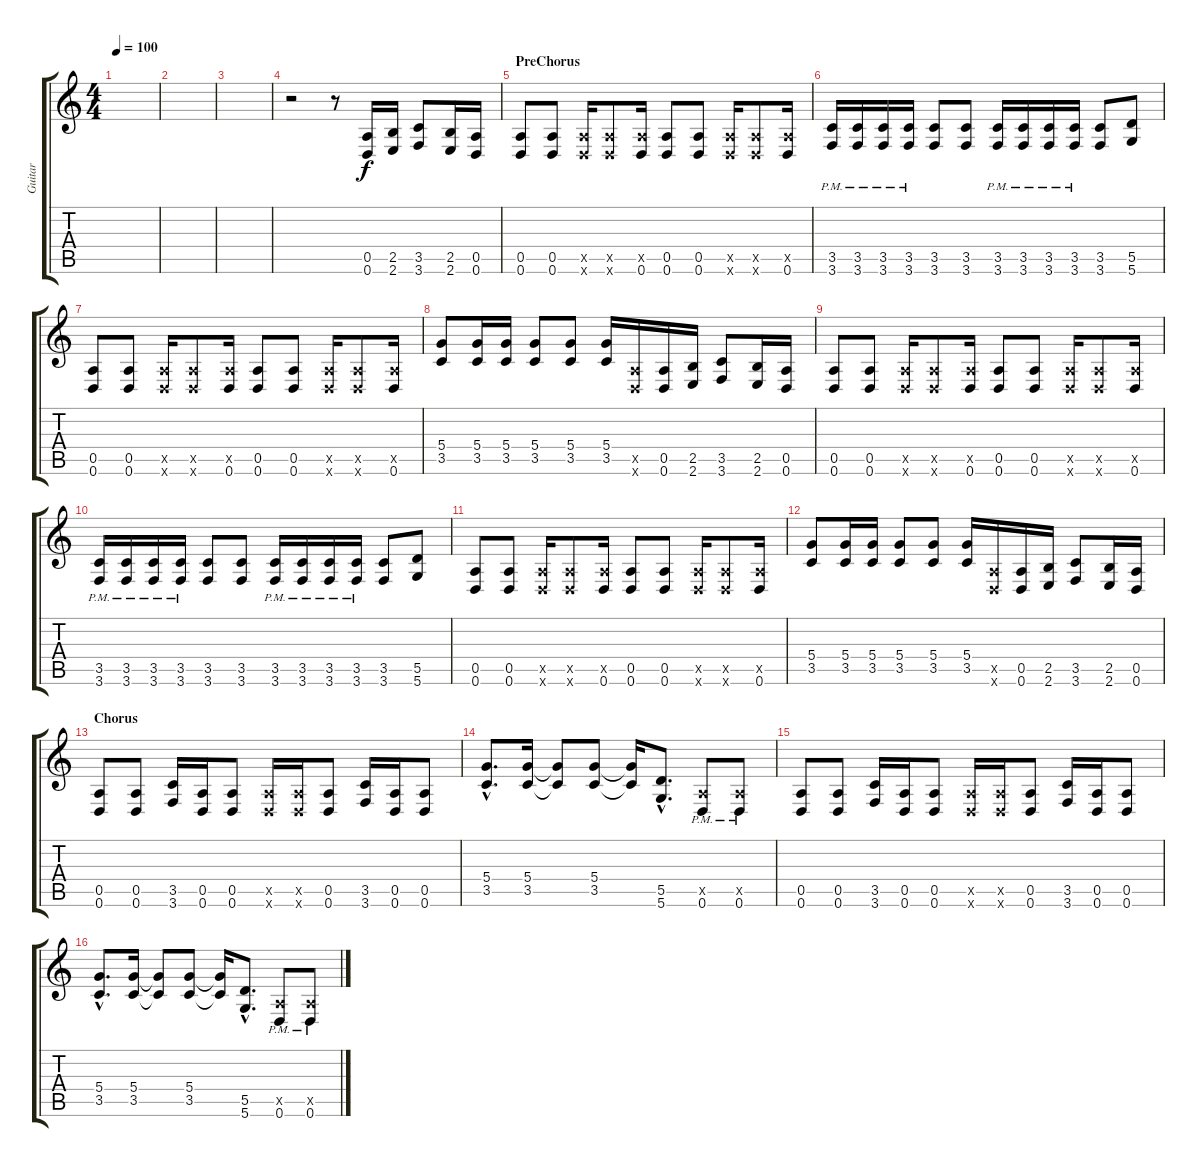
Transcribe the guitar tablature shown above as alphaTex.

\track ("Guitar" "Guitar") {instrument distortionguitar}
\staff {score tabs}
\tuning (E4 B3 G3 D3 A2 D2) {hide}
\ts (4 4)
\tempo 100
\clef g2
\ks c
|
|
|
r.2 r.8 (0.5 0.6).16{instrument distortionguitar} (2.5 2.6).16 (3.5 3.6).8 (2.5 2.6).16 (0.5 0.6).16 |
\section ("" "PreChorus")
(0.5 0.6).8 (0.5 0.6).8 (0.5{x} 0.6{x}).16 (0.5{x} 0.6{x}).8 (0.5{x} 0.6).16 (0.5 0.6).8 (0.5 0.6).8 (0.5{x} 0.6{x}).16 (0.5{x} 0.6{x}).8 (0.5{x} 0.6).16 |
(3.5{pm} 3.6{pm}).16 (3.5{pm} 3.6{pm}).16 (3.5{pm} 3.6{pm}).16 (3.5{pm} 3.6{pm}).16 (3.5 3.6).8 (3.5 3.6).8 (3.5{pm} 3.6{pm}).16 (3.5{pm} 3.6{pm}).16 (3.5{pm} 3.6{pm}).16 (3.5{pm} 3.6{pm}).16 (3.5 3.6).8 (5.5 5.6).8 |
(0.5 0.6).8 (0.5 0.6).8 (0.5{x} 0.6{x}).16 (0.5{x} 0.6{x}).8 (0.5{x} 0.6).16 (0.5 0.6).8 (0.5 0.6).8 (0.5{x} 0.6{x}).16 (0.5{x} 0.6{x}).8 (0.5{x} 0.6).16 |
(5.4 3.5).8 (5.4 3.5).16 (5.4 3.5).16 (5.4 3.5).8 (5.4 3.5).8 (5.4 3.5).16 (0.5{x} 0.6{x}).16 (0.5 0.6).16 (2.5 2.6).16 (3.5 3.6).8 (2.5 2.6).16 (0.5 0.6).16 |
(0.5 0.6).8 (0.5 0.6).8 (0.5{x} 0.6{x}).16 (0.5{x} 0.6{x}).8 (0.5{x} 0.6).16 (0.5 0.6).8 (0.5 0.6).8 (0.5{x} 0.6{x}).16 (0.5{x} 0.6{x}).8 (0.5{x} 0.6).16 |
(3.5{pm} 3.6{pm}).16 (3.5{pm} 3.6{pm}).16 (3.5{pm} 3.6{pm}).16 (3.5{pm} 3.6{pm}).16 (3.5 3.6).8 (3.5 3.6).8 (3.5{pm} 3.6{pm}).16 (3.5{pm} 3.6{pm}).16 (3.5{pm} 3.6{pm}).16 (3.5{pm} 3.6{pm}).16 (3.5 3.6).8 (5.5 5.6).8 |
(0.5 0.6).8 (0.5 0.6).8 (0.5{x} 0.6{x}).16 (0.5{x} 0.6{x}).8 (0.5{x} 0.6).16 (0.5 0.6).8 (0.5 0.6).8 (0.5{x} 0.6{x}).16 (0.5{x} 0.6{x}).8 (0.5{x} 0.6).16 |
(5.4 3.5).8 (5.4 3.5).16 (5.4 3.5).16 (5.4 3.5).8 (5.4 3.5).8 (5.4 3.5).16 (0.5{x} 0.6{x}).16 (0.5 0.6).16 (2.5 2.6).16 (3.5 3.6).8 (2.5 2.6).16 (0.5 0.6).16 |
\section ("" "Chorus")
(0.5 0.6).8 (0.5 0.6).8 (3.5 3.6).16 (0.5 0.6).16 (0.5 0.6).8 (0.5{x} 0.6{x}).16 (0.5{x} 0.6{x}).16 (0.5 0.6).8 (3.5 3.6).16 (0.5 0.6).16 (0.5 0.6).8 |
(5.4{hac} 3.5{hac}).8{d} (5.4 3.5).16 (5.4{t} 3.5{t}).8 (5.4 3.5).8 (5.4{t} 3.5{t}).16 (5.5{hac} 5.6{hac}).8{d} (0.5{x} 0.6{pm}).8 (0.5{x} 0.6{pm}).8 |
(0.5 0.6).8 (0.5 0.6).8 (3.5 3.6).16 (0.5 0.6).16 (0.5 0.6).8 (0.5{x} 0.6{x}).16 (0.5{x} 0.6{x}).16 (0.5 0.6).8 (3.5 3.6).16 (0.5 0.6).16 (0.5 0.6).8 |
(5.4{hac} 3.5{hac}).8{d} (5.4 3.5).16 (5.4{t} 3.5{t}).8 (5.4 3.5).8 (5.4{t} 3.5{t}).16 (5.5{hac} 5.6{hac}).8{d} (0.5{x} 0.6{pm}).8 (0.5{x} 0.6{pm}).8
